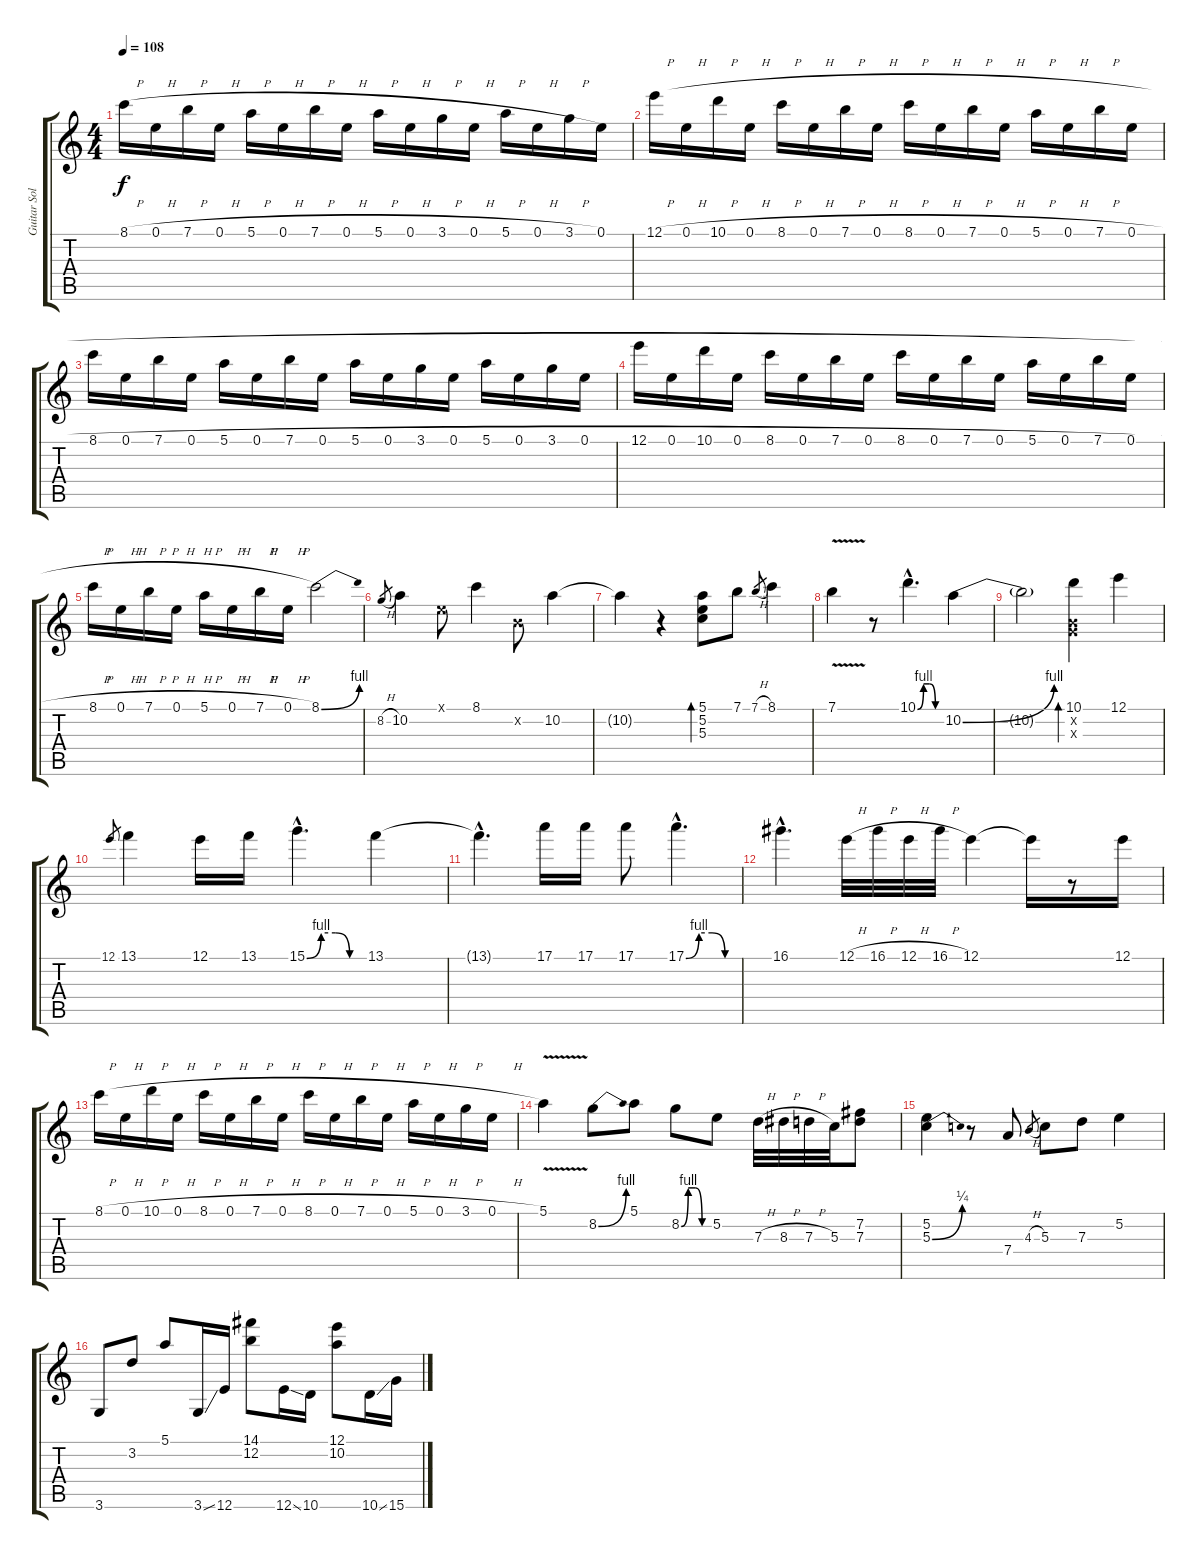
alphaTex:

\track ("Guitar Solo - Introdução" "Guitar Sol") {instrument distortionguitar}
\staff {score tabs}
\tuning (E4 B3 G3 D3 A2 E2) {hide}
\ts (4 4)
\tempo 108
\clef g2
\ks c
8.1{h}.16{dy f} 0.1{h}.16 7.1{h}.16 0.1{h}.16 5.1{h}.16 0.1{h}.16 7.1{h}.16 0.1{h}.16 5.1{h}.16 0.1{h}.16 3.1{h}.16 0.1{h}.16 5.1{h}.16 0.1{h}.16 3.1{h}.16 0.1.16 |
12.1{h}.16 0.1{h}.16 10.1{h}.16 0.1{h}.16 8.1{h}.16 0.1{h}.16 7.1{h}.16 0.1{h}.16 8.1{h}.16 0.1{h}.16 7.1{h}.16 0.1{h}.16 5.1{h}.16 0.1{h}.16 7.1{h}.16 0.1{h}.16 |
8.1{h}.16 0.1{h}.16 7.1{h}.16 0.1{h}.16 5.1{h}.16 0.1{h}.16 7.1{h}.16 0.1{h}.16 5.1{h}.16 0.1{h}.16 3.1{h}.16 0.1{h}.16 5.1{h}.16 0.1{h}.16 3.1{h}.16 0.1{h}.16 |
12.1{h}.16 0.1{h}.16 10.1{h}.16 0.1{h}.16 8.1{h}.16 0.1{h}.16 7.1{h}.16 0.1{h}.16 8.1{h}.16 0.1{h}.16 7.1{h}.16 0.1{h}.16 5.1{h}.16 0.1{h}.16 7.1{h}.16 0.1{h}.16 |
8.1{h}.16 0.1{h}.16 7.1{h}.16 0.1{h}.16 5.1{h}.16 0.1{h}.16 7.1{h}.16 0.1{h}.16 8.1{be (bend 0 0 60 4)}.2 |
8.2{h}.8{gr} 10.2.4 0.1{x}.8 8.1.4 0.2{x}.8 10.2.4 |
10.2{t}.4 r.4 (5.1 5.2 5.3).8{bd 480} 7.1.8 7.1{h}.8{gr} 8.1.4 |
7.1{v}.4 r.8 10.1{be (custom 0 0 15 4 30 4 45 0 60 0) hac}.4{d} 10.2{be (bend 0 0 60 4)}.4 |
10.2{t}.2 (10.1 0.2{x} 0.3{x}).4{bd 480} 12.1.4 |
12.1.8{gr} 13.1.4 12.1.16 13.1.16 15.1{be (custom 0 0 15 4 30 4 45 0 60 0) hac}.4{d} 13.1.4 |
13.1{hac t}.4{d} 17.1.16 17.1.16 17.1.8 17.1{be (custom 0 0 15 4 30 4 45 0 60 0) hac}.4{d} |
16.1{hac}.4{d} 12.1{h}.32 16.1{h}.32 12.1{h}.32 16.1{h}.32 12.1.4 12.1{t}.16 r.8 12.1.16 |
8.1{h}.16 0.1{h}.16 10.1{h}.16 0.1{h}.16 8.1{h}.16 0.1{h}.16 7.1{h}.16 0.1{h}.16 8.1{h}.16 0.1{h}.16 7.1{h}.16 0.1{h}.16 5.1{h}.16 0.1{h}.16 3.1{h}.16 0.1{h}.16 |
5.1{v}.4 8.2{be (bend 0 0 60 4)}.8 5.1.8 8.2{be (custom 0 0 15 4 30 4 45 0 60 0)}.8 5.2.8 7.3{h}.32 8.3{h}.32 7.3{h}.32 5.3.32 (7.2 7.3).8 |
(5.2 5.3{be (bend 0 0 60 1)}).4 r.8 7.4.8 4.3{h}.8{gr} 5.3.8 7.3.8 5.2.4 |
3.6.8 3.2.8 5.1.8 3.6{ss}.16 12.6.16 (14.1 12.2).8 12.6{ss}.16 10.6.16 (12.1 10.2).8 10.6{ss}.16 15.6.16
